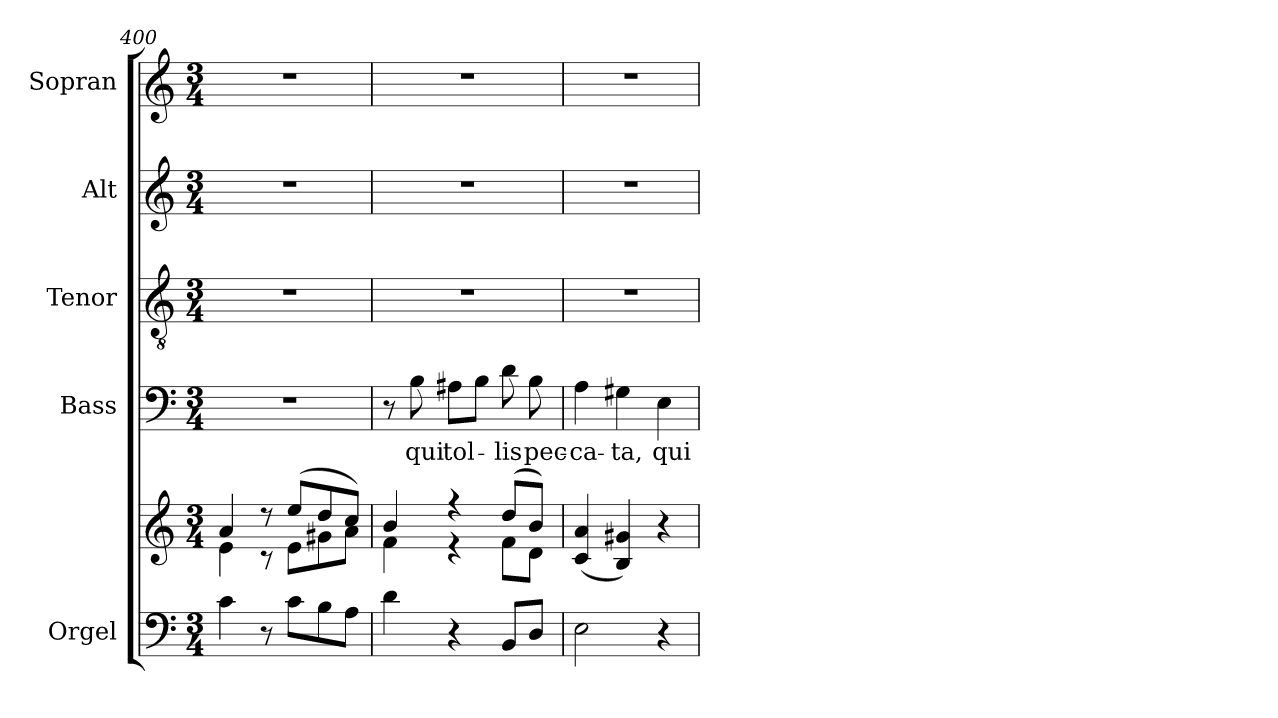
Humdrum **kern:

**kern	**kern	**kern	**text	**kern	**kern	**kern
*part5	*part5	*part4	*part4	*part3	*part2	*part1
*staff6	*staff5	*staff4	*staff4	*staff3	*staff2	*staff1
*I"Orgel	*	*I"Bass	*	*I"Tenor	*I"Alt	*I"Sopran
*I'Org.	*	*I'B.	*	*I'T.	*I'A.	*I'S.
*clefF4	*clefG2	*clefF4	*	*clefGv2	*clefG2	*clefG2
*k[]	*k[]	*k[]	*	*k[]	*k[]	*k[]
*C:	*C:	*C:	*	*C:	*C:	*C:
*M3/4	*M3/4	*M3/4	*	*M3/4	*M3/4	*M3/4
=400	=400	=400	=400	=400	=400	=400
*	*^	*	*	*	*	*
4c\	4a/	4e\	2.r	.	2.r	2.r	2.r
8r	8r	8r	.	.	.	.	.
8c\L	(>8ee/L	8e\L	.	.	.	.	.
8B\	8dd/	8g#X\	.	.	.	.	.
8A\J	8cc/J)	8a\J	.	.	.	.	.
=401	=401	=401	=401	=401	=401	=401	=401
4d\	4b/	4f\	8r	.	2.r	2.r	2.r
!	!	!	!	!LO:LY:b	!	!	!
.	.	.	8B\	qui	.	.	.
!	!	!	!	!LO:LY:b	!	!	!
4r	4r	4r	8A#X\L	tol-	.	.	.
.	.	.	8B\J	.	.	.	.
!	!	!	!	!LO:LY:b	!	!	!
8BB/L	(>8dd/L	8f\L	8d\	-lis	.	.	.
!	!	!	!	!LO:LY:b	!	!	!
8D/J	8b/J)	8d\J	8B\	pec-	.	.	.
=402	=402	=402	=402	=402	=402	=402	=402
!	!	!	!	!LO:LY:b	!	!	!
*	*v	*v	*	*	*	*	*
2E\	(<4c/ 4a/	4A\	-ca-	2.r	2.r	2.r
!	!	!	!LO:LY:b	!	!	!
.	4B/ 4g#X/)	4G#X\	-ta,	.	.	.
!	!	!	!LO:LY:b	!	!	!
4r	4r	4E\	qui	.	.	.
=	=	=	=	=	=	=
*-	*-	*-	*-	*-	*-	*-
